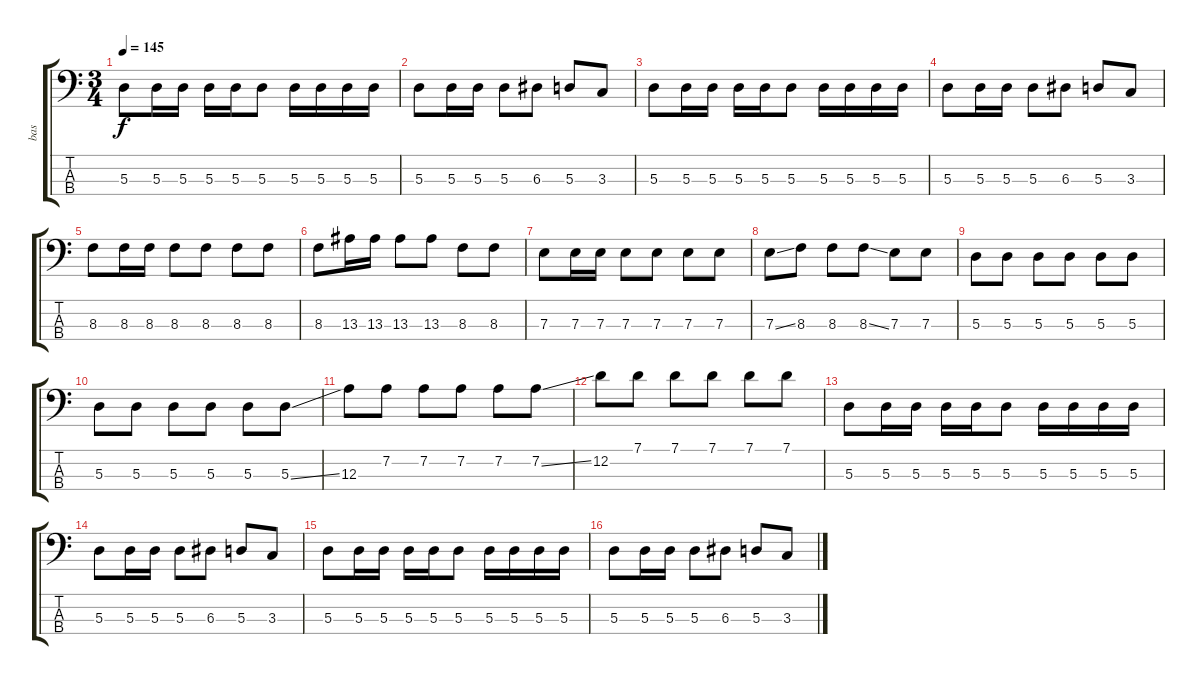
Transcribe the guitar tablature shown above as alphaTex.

\track ("bas" "bas") {instrument electricbassfinger}
\staff {score tabs}
\tuning (G2 D2 A1 E1) {hide}
\ts (3 4)
\tempo 145
\clef f4
\ks c
5.3.8{dy f} 5.3.16 5.3.16 5.3.16 5.3.16 5.3.8 5.3.16 5.3.16 5.3.16 5.3.16 |
5.3.8 5.3.16 5.3.16 5.3.8 6.3.8 5.3.8 3.3.8 |
5.3.8 5.3.16 5.3.16 5.3.16 5.3.16 5.3.8 5.3.16 5.3.16 5.3.16 5.3.16 |
5.3.8 5.3.16 5.3.16 5.3.8 6.3.8 5.3.8 3.3.8 |
8.3.8 8.3.16 8.3.16 8.3.8 8.3.8 8.3.8 8.3.8 |
8.3.8 13.3.16 13.3.16 13.3.8 13.3.8 8.3.8 8.3.8 |
7.3.8 7.3.16 7.3.16 7.3.8 7.3.8 7.3.8 7.3.8 |
7.3{ss}.8 8.3.8 8.3.8 8.3{ss}.8 7.3.8 7.3.8 |
5.3.8 5.3.8 5.3.8 5.3.8 5.3.8 5.3.8 |
5.3.8 5.3.8 5.3.8 5.3.8 5.3.8 5.3{ss}.8 |
12.3.8 7.2.8 7.2.8 7.2.8 7.2.8 7.2{ss}.8 |
12.2.8 7.1.8 7.1.8 7.1.8 7.1.8 7.1.8 |
5.3.8 5.3.16 5.3.16 5.3.16 5.3.16 5.3.8 5.3.16 5.3.16 5.3.16 5.3.16 |
5.3.8 5.3.16 5.3.16 5.3.8 6.3.8 5.3.8 3.3.8 |
5.3.8 5.3.16 5.3.16 5.3.16 5.3.16 5.3.8 5.3.16 5.3.16 5.3.16 5.3.16 |
5.3.8 5.3.16 5.3.16 5.3.8 6.3.8 5.3.8 3.3.8
